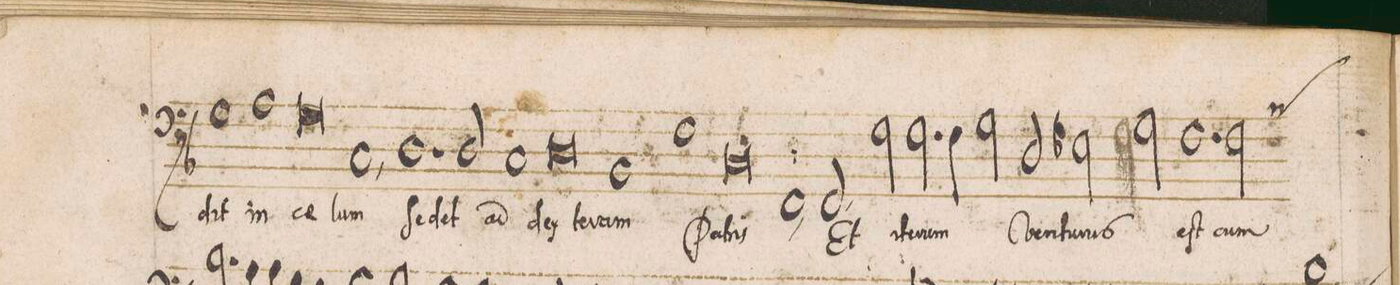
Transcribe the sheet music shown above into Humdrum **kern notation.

**kern	**text
*I"BASVS	*
*clefF4	*
*k[b-]	*
*met(C|)	*
*M2/1	*
1G	-dit
1A	in
=109-	=109-
0G	ce-
=110-	=110-
1C,	-lum
1.D	Se-
=111-	=111-
2D/	-det
1C	ad
=112-	=112-
0D	dex-
=113-	=113-
1BB-	-te-
1F	-ram
=114-	=114-
0C	Pa-
=115-	=115-
1FF,	-tris
2FF,/	Et
2F\	i-
=116-	=116-
2.F\	-te-
4F\	-rum
2G\	Ven-
2D\	-tu-
=117-	=117-
2E-X\	.
2G\	-rus
1.F	eſt
=118-	=118-
*custos:B	*
*-	*-
